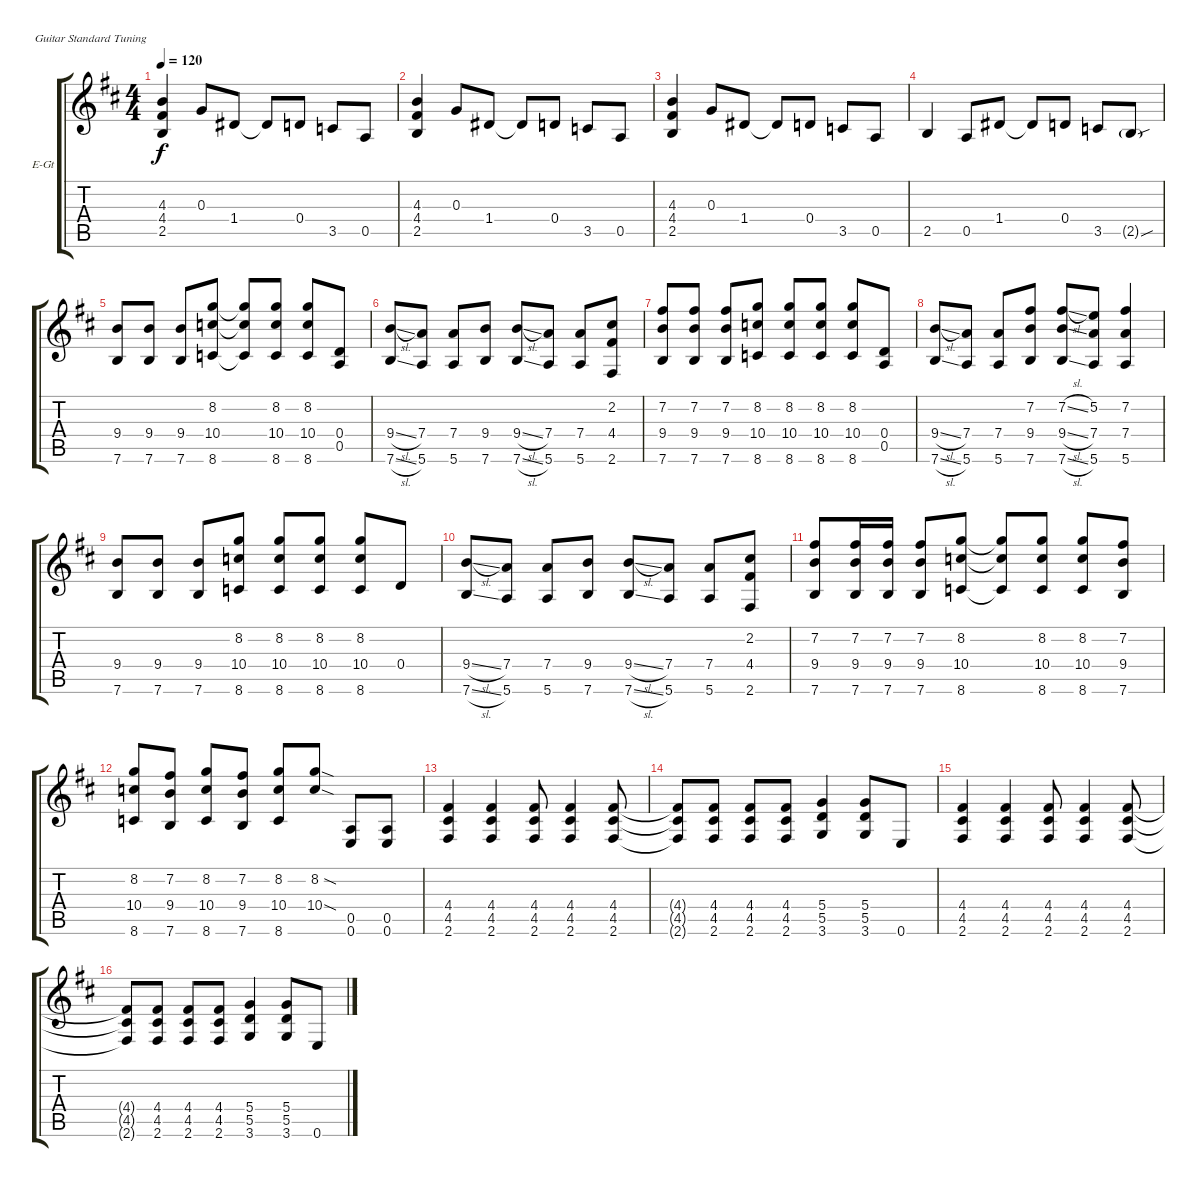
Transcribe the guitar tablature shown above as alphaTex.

\defaultSystemsLayout 4
\bracketExtendMode groupsimilarinstruments
\firstSystemTrackNameOrientation horizontal
\otherSystemsTrackNameOrientation horizontal
\track ("Electric Guitar" "E-Gt") {instrument distortionguitar}
\staff {score tabs}
\tuning (E4 B3 G3 D3 A2 E2)
\ts (4 4)
\tempo 120
\clef g2
\scale
0.936948
\ks d
(2.5 4.4 4.3).4{dy f} 0.3.8 1.4.8 1.4{t}.8 0.4.8 3.5.8 0.5.8 |
\scale
1.1261 (2.5 4.4 4.3).4 0.3.8 1.4.8 1.4{t}.8 0.4.8 3.5.8 0.5.8 |
\scale
0.936948 (2.5 4.4 4.3).4 0.3.8 1.4.8 1.4{t}.8 0.4.8 3.5.8 0.5.8 |
\scale
0.936948 2.5.4 0.5.8 1.4.8 1.4{t}.8 0.4.8 3.5.8 2.5{sou g}.8 |
\scale
1.1261 (7.6 9.4).8 (7.6 9.4).8 (7.6 9.4).8 (8.6 10.4 8.2).8 (8.6{t} 10.4{t} 8.2{t}).8 (8.6 8.2 10.4).8 (8.6 8.2 10.4).8 (0.5 0.4).8 |
\scale
0.936948 (7.6{sl} 9.4{sl}).8 (5.6 7.4).8 (5.6 7.4).8 (7.6 9.4).8 (7.6{sl} 9.4{sl}).8 (5.6 7.4).8 (5.6 7.4).8 (2.6 4.4 2.2).8 |
\scale
0.936948 (7.6 9.4 7.2).8 (7.6 9.4 7.2).8 (7.2 9.4 7.6).8 (8.6 8.2 10.4).8 (8.6 8.2 10.4).8 (8.6 8.2 10.4).8 (8.6 8.2 10.4).8 (0.4 0.5).8 |
\scale
1.1261 (7.6{sl} 9.4{sl}).8 (5.6 7.4).8 (5.6 7.4).8 (7.6 9.4 7.2).8 (7.6{sl} 9.4{sl} 7.2{sl}).8 (5.6 7.4 5.2).8 (5.6 7.4 7.2).4 |
\scale
0.936948 (7.6 9.4).8 (7.6 9.4).8 (7.6 9.4).8 (8.6 8.2 10.4).8 (8.6 8.2 10.4).8 (8.6 8.2 10.4).8 (8.6 8.2 10.4).8 0.4.8 |
\scale
0.936948 (7.6{sl} 9.4{sl}).8 (5.6 7.4).8 (5.6 7.4).8 (7.6 9.4).8 (7.6{sl} 9.4{sl}).8 (5.6 7.4).8 (5.6 7.4).8 (2.6 4.4 2.2).8 |
\scale
1.1261 (7.6 9.4 7.2).8 (7.6 9.4 7.2).16 (7.6 9.4 7.2).16 (7.6 9.4 7.2).8 (8.6 8.2 10.4).8 (8.6{t} 8.2{t} 10.4{t}).8 (8.6 8.2 10.4).8 (8.6 8.2 10.4).8 (7.6 9.4 7.2).8 |
\scale
0.936948 (8.6 8.2 10.4).8 (7.6 9.4 7.2).8 (8.6 8.2 10.4).8 (7.6 9.4 7.2).8 (8.6 8.2 10.4).8 (10.4{sod} 8.2{sod}).8 (0.6 0.5).8 (0.6 0.5).8 |
\scale
0.936948 (2.6 4.5 4.4).4 (2.6 4.5 4.4).4 (2.6 4.5 4.4).8 (2.6 4.5 4.4).4 (2.6 4.5 4.4).8 |
\scale
1.1261 (2.6{t} 4.5{t} 4.4{t}).8 (2.6 4.5 4.4).8 (2.6 4.5 4.4).8 (2.6 4.5 4.4).8 (3.6 5.5 5.4).4 (3.6 5.5 5.4).8 0.6.8 |
\scale
0.936948 (2.6 4.5 4.4).4 (2.6 4.5 4.4).4 (2.6 4.5 4.4).8 (2.6 4.5 4.4).4 (2.6 4.5 4.4).8 |
\scale
0.936948 (2.6{t} 4.5{t} 4.4{t}).8 (2.6 4.5 4.4).8 (2.6 4.5 4.4).8 (2.6 4.5 4.4).8 (3.6 5.5 5.4).4 (3.6 5.5 5.4).8 0.6.8
